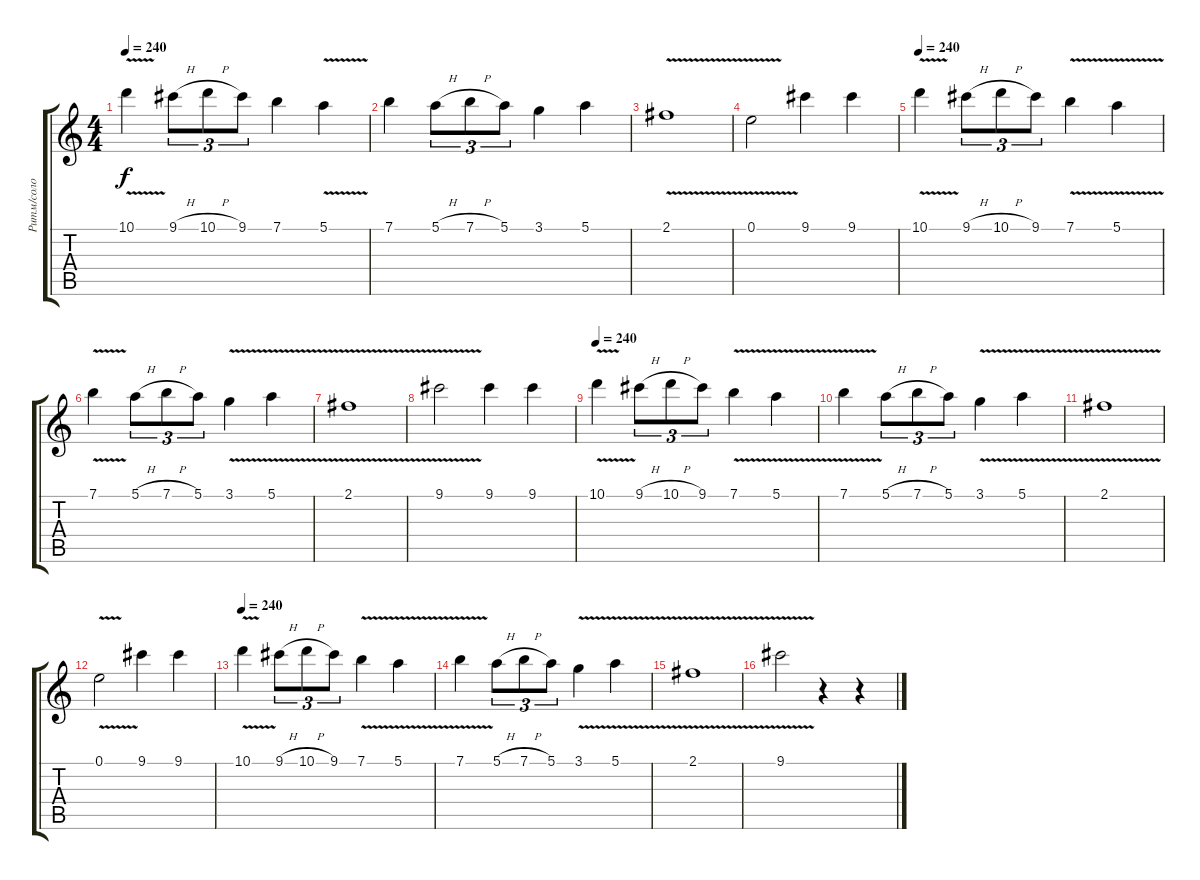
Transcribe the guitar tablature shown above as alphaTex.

\track ("Ритм/соло" "Ритм/соло") {instrument distortionguitar}
\staff {score tabs}
\tuning (E4 B3 G3 D3 A2 E2) {hide}
\ts (4 4)
\tempo 240
\clef g2
\ks c
10.1{v}.4{dy f} 9.1{h}.8{tu (3 2)} 10.1{h}.8{tu (3 2)} 9.1.8{tu (3 2)} 7.1.4 5.1{v}.4 |
7.1.4 5.1{h}.8{tu (3 2)} 7.1{h}.8{tu (3 2)} 5.1.8{tu (3 2)} 3.1.4 5.1.4 |
2.1{v}.1 |
0.1{v}.2 9.1.4{volume 16} 9.1.4 |
\tempo 240
10.1{v}.4 9.1{h}.8{tu (3 2)} 10.1{h}.8{tu (3 2)} 9.1.8{tu (3 2)} 7.1{v}.4 5.1{v}.4 |
7.1{v}.4 5.1{h}.8{tu (3 2)} 7.1{h}.8{tu (3 2)} 5.1.8{tu (3 2)} 3.1{v}.4 5.1{v}.4 |
2.1{v}.1 |
9.1{v}.2 9.1.4{volume 16} 9.1.4 |
\tempo 240
10.1{v}.4 9.1{h}.8{tu (3 2)} 10.1{h}.8{tu (3 2)} 9.1.8{tu (3 2)} 7.1{v}.4 5.1{v}.4 |
7.1{v}.4 5.1{h}.8{tu (3 2)} 7.1{h}.8{tu (3 2)} 5.1.8{tu (3 2)} 3.1{v}.4 5.1{v}.4 |
2.1{v}.1 |
0.1{v}.2 9.1.4{volume 16} 9.1.4 |
\tempo 240
10.1{v}.4 9.1{h}.8{tu (3 2)} 10.1{h}.8{tu (3 2)} 9.1.8{tu (3 2)} 7.1{v}.4 5.1{v}.4 |
7.1{v}.4 5.1{h}.8{tu (3 2)} 7.1{h}.8{tu (3 2)} 5.1.8{tu (3 2)} 3.1{v}.4 5.1{v}.4 |
2.1{v}.1 |
9.1{v}.2 r.4{volume 16} r.4
